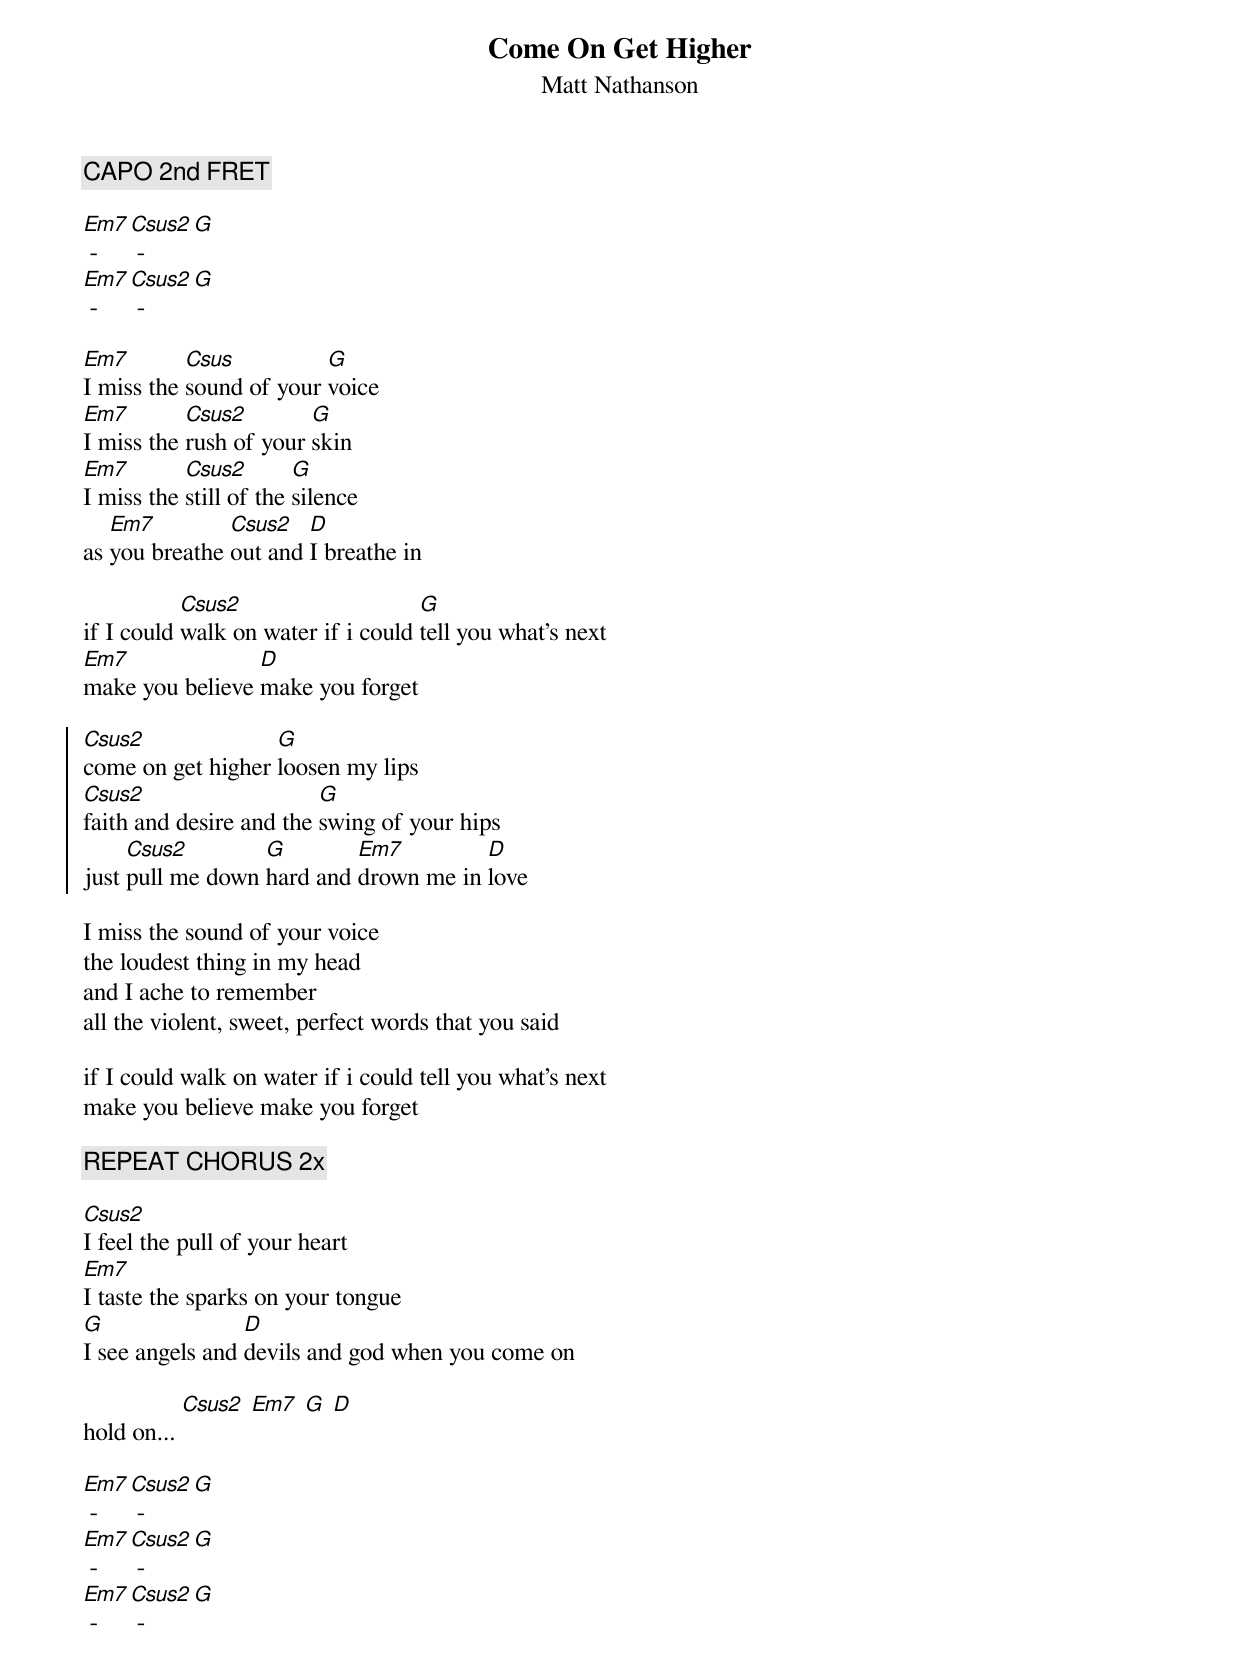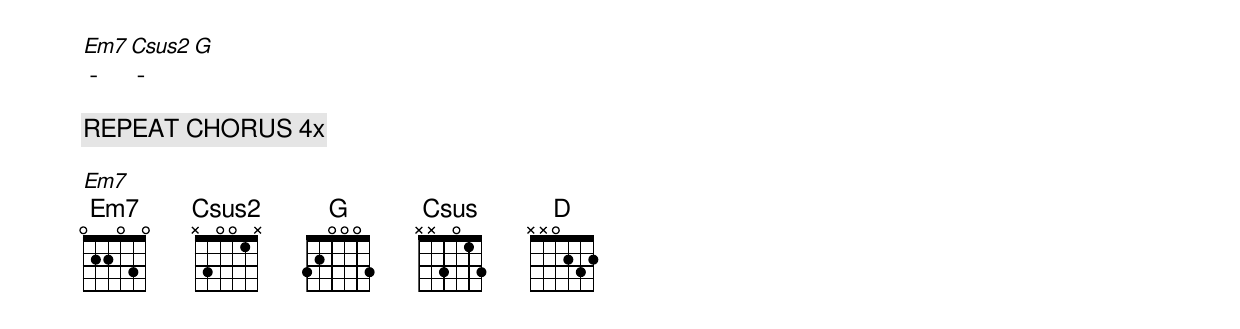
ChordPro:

{t: Come On Get Higher}
{st: Matt Nathanson}

{c: CAPO 2nd FRET}

[Em7] - [Csus2] - [G]
[Em7] - [Csus2] - [G]

[Em7]I miss the [Csus]sound of your [G]voice
[Em7]I miss the [Csus2]rush of your [G]skin
[Em7]I miss the [Csus2]still of the [G]silence
as [Em7]you breathe [Csus2]out and [D]I breathe in

if I could [Csus2]walk on water if i could [G]tell you what's next
[Em7]make you believe [D]make you forget

{soc}
[Csus2]come on get higher [G]loosen my lips
[Csus2]faith and desire and the [G]swing of your hips
just [Csus2]pull me down [G]hard and [Em7]drown me in [D]love
{eoc}

I miss the sound of your voice
the loudest thing in my head
and I ache to remember
all the violent, sweet, perfect words that you said

if I could walk on water if i could tell you what's next
make you believe make you forget

{c: REPEAT CHORUS 2x}

[Csus2]I feel the pull of your heart
[Em7]I taste the sparks on your tongue
[G]I see angels and [D]devils and god when you come on

hold on... [Csus2] [Em7] [G] [D]

[Em7] - [Csus2] - [G]
[Em7] - [Csus2] - [G]
[Em7] - [Csus2] - [G]
[Em7] - [Csus2] - [G]

{c: REPEAT CHORUS 4x}

[Em7]
